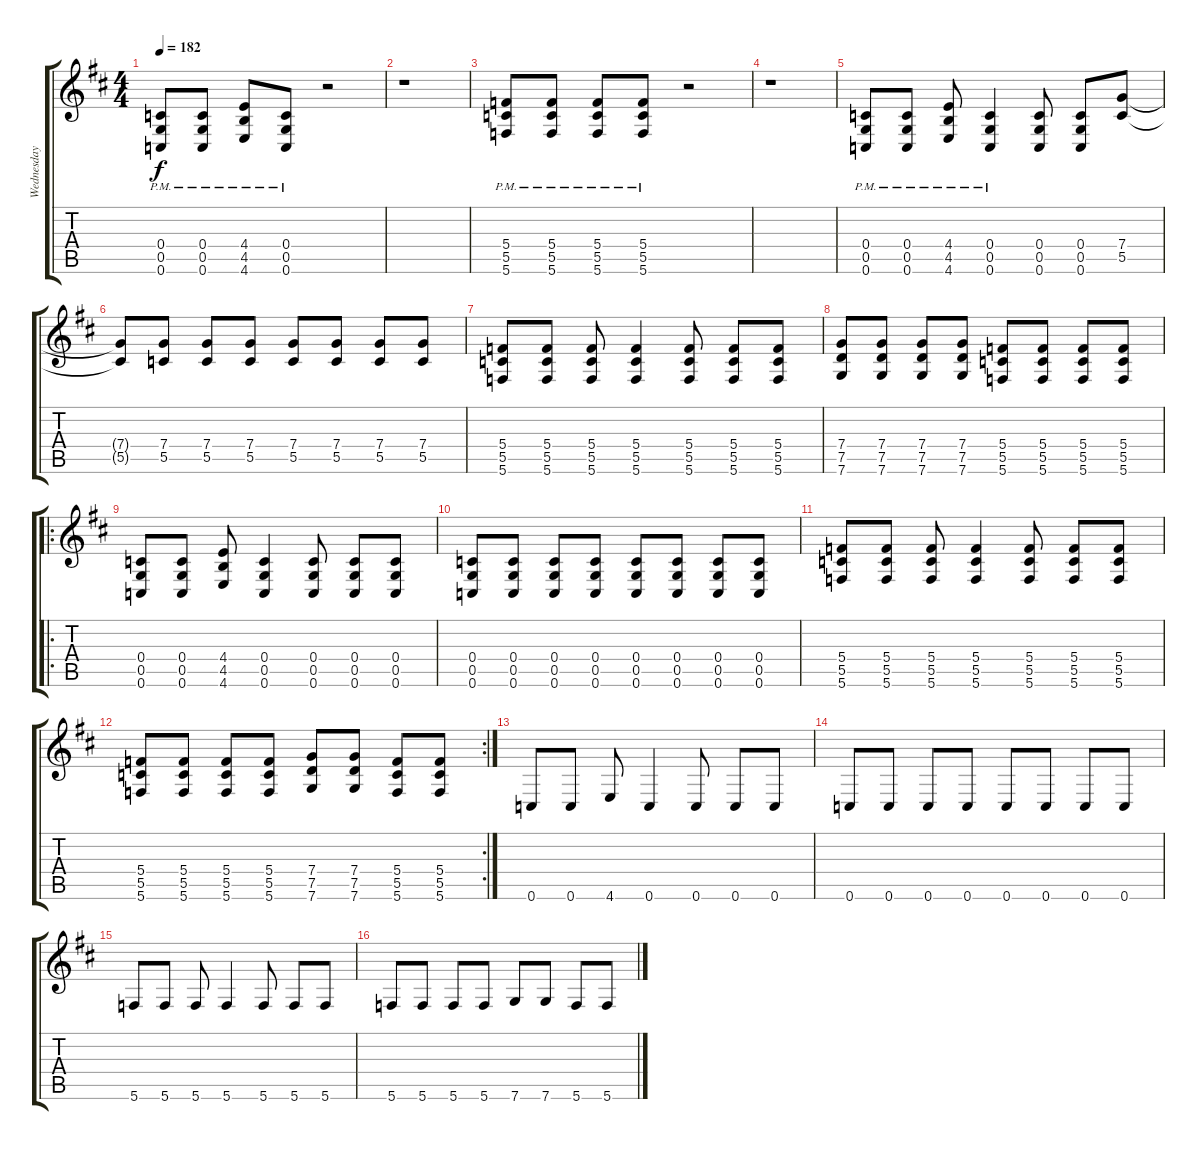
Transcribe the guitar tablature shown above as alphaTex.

\track ("Wednesday 13" "Wednesday ") {instrument distortionguitar}
\staff {score tabs}
\tuning (D4 A3 F3 C3 G2 C2) {hide}
\ts (4 4)
\tempo 182
\clef g2
\ks d
(0.4{pm} 0.5{pm} 0.6{pm}).8{dy f instrument distortionguitar} (0.4{pm} 0.5{pm} 0.6{pm}).8 (4.4{pm} 4.5{pm} 4.6{pm}).8 (0.4{pm} 0.5{pm} 0.6{pm}).8 r.2 |
r.1 |
(5.4{pm} 5.5{pm} 5.6{pm}).8 (5.4{pm} 5.5{pm} 5.6{pm}).8 (5.4{pm} 5.5{pm} 5.6{pm}).8 (5.4{pm} 5.5{pm} 5.6{pm}).8 r.2 |
r.1 |
(0.4{pm} 0.5{pm} 0.6{pm}).8 (0.4{pm} 0.5{pm} 0.6{pm}).8 (4.4{pm} 4.5{pm} 4.6{pm}).8 (0.4{pm} 0.5{pm} 0.6{pm}).4 (0.4 0.5 0.6).8 (0.4 0.5 0.6).8 (7.4 5.5).8 |
(7.4{t} 5.5{t}).8 (7.4 5.5).8 (7.4 5.5).8 (7.4 5.5).8 (7.4 5.5).8 (7.4 5.5).8 (7.4 5.5).8 (7.4 5.5).8 |
(5.4 5.5 5.6).8 (5.4 5.5 5.6).8 (5.4 5.5 5.6).8 (5.4 5.5 5.6).4 (5.4 5.5 5.6).8 (5.4 5.5 5.6).8 (5.4 5.5 5.6).8 |
(7.4 7.5 7.6).8 (7.4 7.5 7.6).8 (7.4 7.5 7.6).8 (7.4 7.5 7.6).8 (5.4 5.5 5.6).8 (5.4 5.5 5.6).8 (5.4 5.5 5.6).8 (5.4 5.5 5.6).8 |
\ro
(0.4 0.5 0.6).8 (0.4 0.5 0.6).8 (4.4 4.5 4.6).8 (0.4 0.5 0.6).4 (0.4 0.5 0.6).8 (0.4 0.5 0.6).8 (0.4 0.5 0.6).8 |
(0.4 0.5 0.6).8 (0.4 0.5 0.6).8 (0.4 0.5 0.6).8 (0.4 0.5 0.6).8 (0.4 0.5 0.6).8 (0.4 0.5 0.6).8 (0.4 0.5 0.6).8 (0.4 0.5 0.6).8 |
(5.4 5.5 5.6).8 (5.4 5.5 5.6).8 (5.4 5.5 5.6).8 (5.4 5.5 5.6).4 (5.4 5.5 5.6).8 (5.4 5.5 5.6).8 (5.4 5.5 5.6).8 |
\rc 2
(5.4 5.5 5.6).8 (5.4 5.5 5.6).8 (5.4 5.5 5.6).8 (5.4 5.5 5.6).8 (7.4 7.5 7.6).8 (7.4 7.5 7.6).8 (5.4 5.5 5.6).8 (5.4 5.5 5.6).8 |
0.6.8 0.6.8 4.6.8 0.6.4 0.6.8 0.6.8 0.6.8 |
0.6.8 0.6.8 0.6.8 0.6.8 0.6.8 0.6.8 0.6.8 0.6.8 |
5.6.8 5.6.8 5.6.8 5.6.4 5.6.8 5.6.8 5.6.8 |
5.6.8 5.6.8 5.6.8 5.6.8 7.6.8 7.6.8 5.6.8 5.6.8
